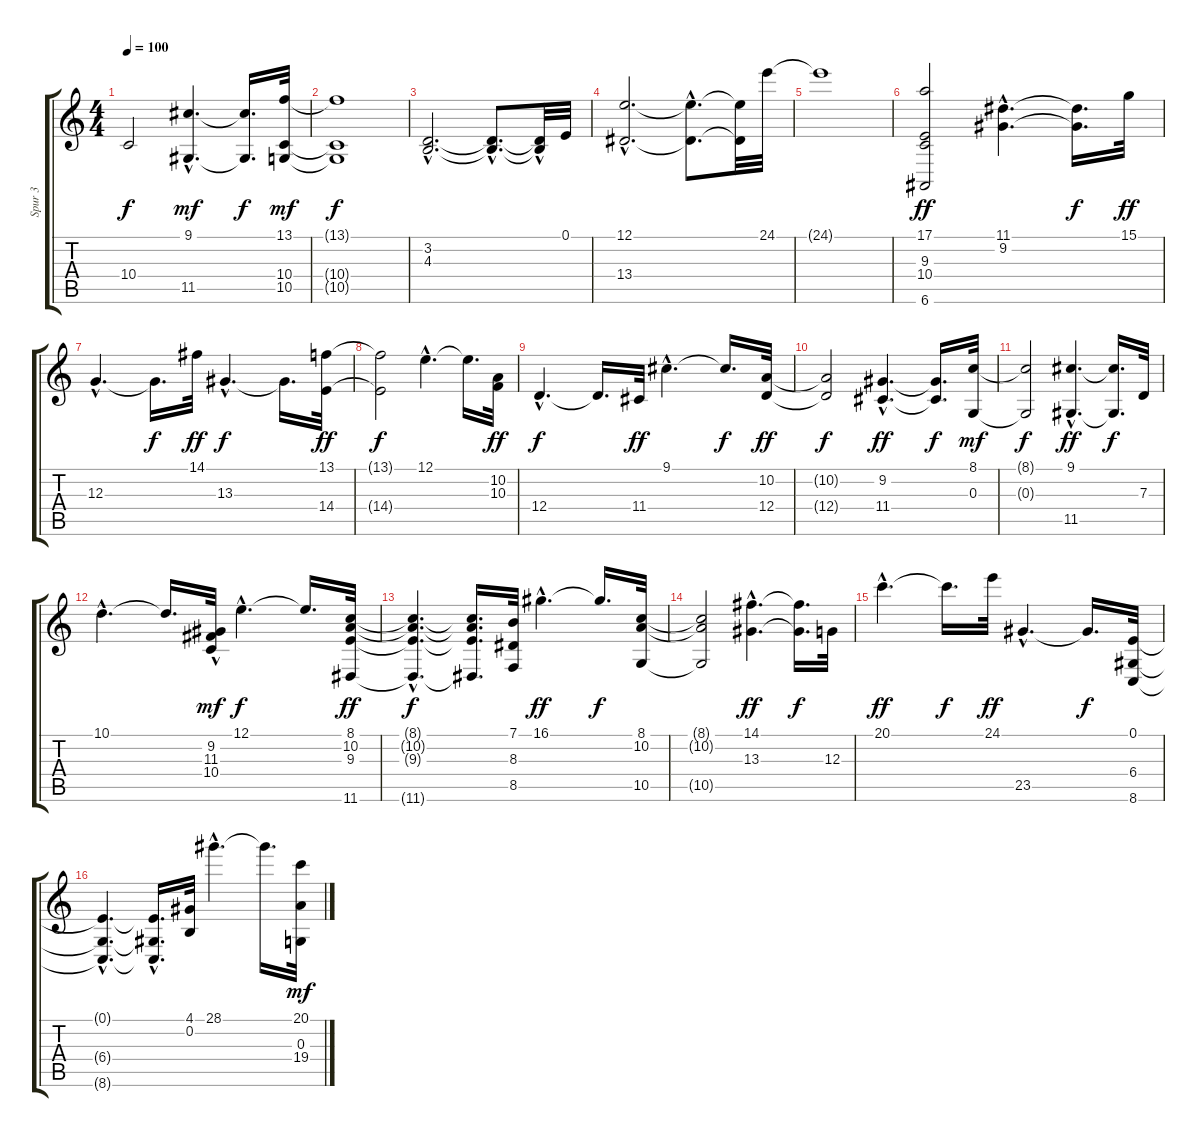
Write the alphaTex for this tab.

\track ("Spur 3" "Spur 3") {instrument stringensemble1}
\staff {score tabs}
\tuning (E4 B3 G3 D3 A2 E2) {hide}
\ts (4 4)
\tempo 100
\clef g2
\ks c
10.4.2{dy f} (9.1{hac} 11.5{hac}).4{d dy mf} (9.1{t} 11.5{t}).16{d dy f} (13.1 10.4 10.5).32{dy mf} |
(13.1{t} 10.4{t} 10.5{t}).1{dy f} |
(3.2{hac} 4.3{hac}).2{d} (3.2{hac t} 4.3{hac t}).8{d} (3.2{t} 4.3{hac t}).32 0.1.32 |
(12.1{hac} 13.4{hac}).2{d} (12.1{hac t} 13.4{hac t}).8{d} (12.1{t} 13.4{t}).32 24.1.32 |
24.1{t}.1 |
(17.1 9.3 10.4 6.6).2{dy ff} (11.1{hac} 9.2{hac}).4{d} (11.1{t} 9.2{t}).16{d dy f} 15.1.32{dy ff} |
12.3{hac}.4{d} 12.3{t}.16{d dy f} 14.1.32{dy ff} 13.3{hac}.4{d dy f} 13.3{t}.16{d} (13.1 14.4).32{dy ff} |
(13.1{t} 14.4{t}).2{dy f} 12.1{hac}.4{d} 12.1{t}.16{d} (10.2 10.3).32{dy ff} |
12.4{hac}.4{d dy f} 12.4{t}.16{d} 11.4.32{dy ff} 9.1{hac}.4{d} 9.1{t}.16{d dy f} (10.2 12.4).32{dy ff} |
(10.2{t} 12.4{t}).2{dy f} (9.2{hac} 11.4{hac}).4{d dy ff} (9.2{t} 11.4{t}).16{d dy f} (8.1 0.3).32{dy mf} |
(8.1{t} 0.3{t}).2{dy f} (9.1{hac} 11.5{hac}).4{d dy ff} (9.1{t} 11.5{t}).16{d dy f} 7.3.32 |
10.1{hac}.4{d} 10.1{t}.16{d} (9.2{hac} 11.3 10.4).32{dy mf} 12.1{hac}.4{d dy f} 12.1{t}.16{d} (8.1 10.2 9.3 11.6).32{dy ff} |
(8.1{hac t} 10.2{hac t} 9.3{hac t} 11.6{hac t}).4{d dy f} (8.1{t} 10.2{t} 9.3{t} 11.6{t}).16{d} (7.1 8.3 8.5).32 16.1{hac}.4{d dy ff} 16.1{t}.16{d dy f} (8.1 10.2 10.5).32 |
(8.1{t} 10.2{t} 10.5{t}).2 (14.1{hac} 13.3{hac}).4{d dy ff} (14.1{t} 13.3{t}).16{d dy f} 12.3.32 |
20.1{hac}.4{d dy ff} 20.1{t}.16{d dy f} 24.1.32{dy ff} 23.5{hac}.4{d} 23.5{t}.16{d dy f} (0.1 6.4 8.6).32 |
(0.1{hac t} 6.4{hac t} 8.6{hac t}).4{d} (0.1{t} 6.4{hac t} 8.6{t}).16{d} (4.1 0.2).32 28.1{hac}.4{d} 28.1{t}.16{d} (20.1 0.3 19.4).32{dy mf}
